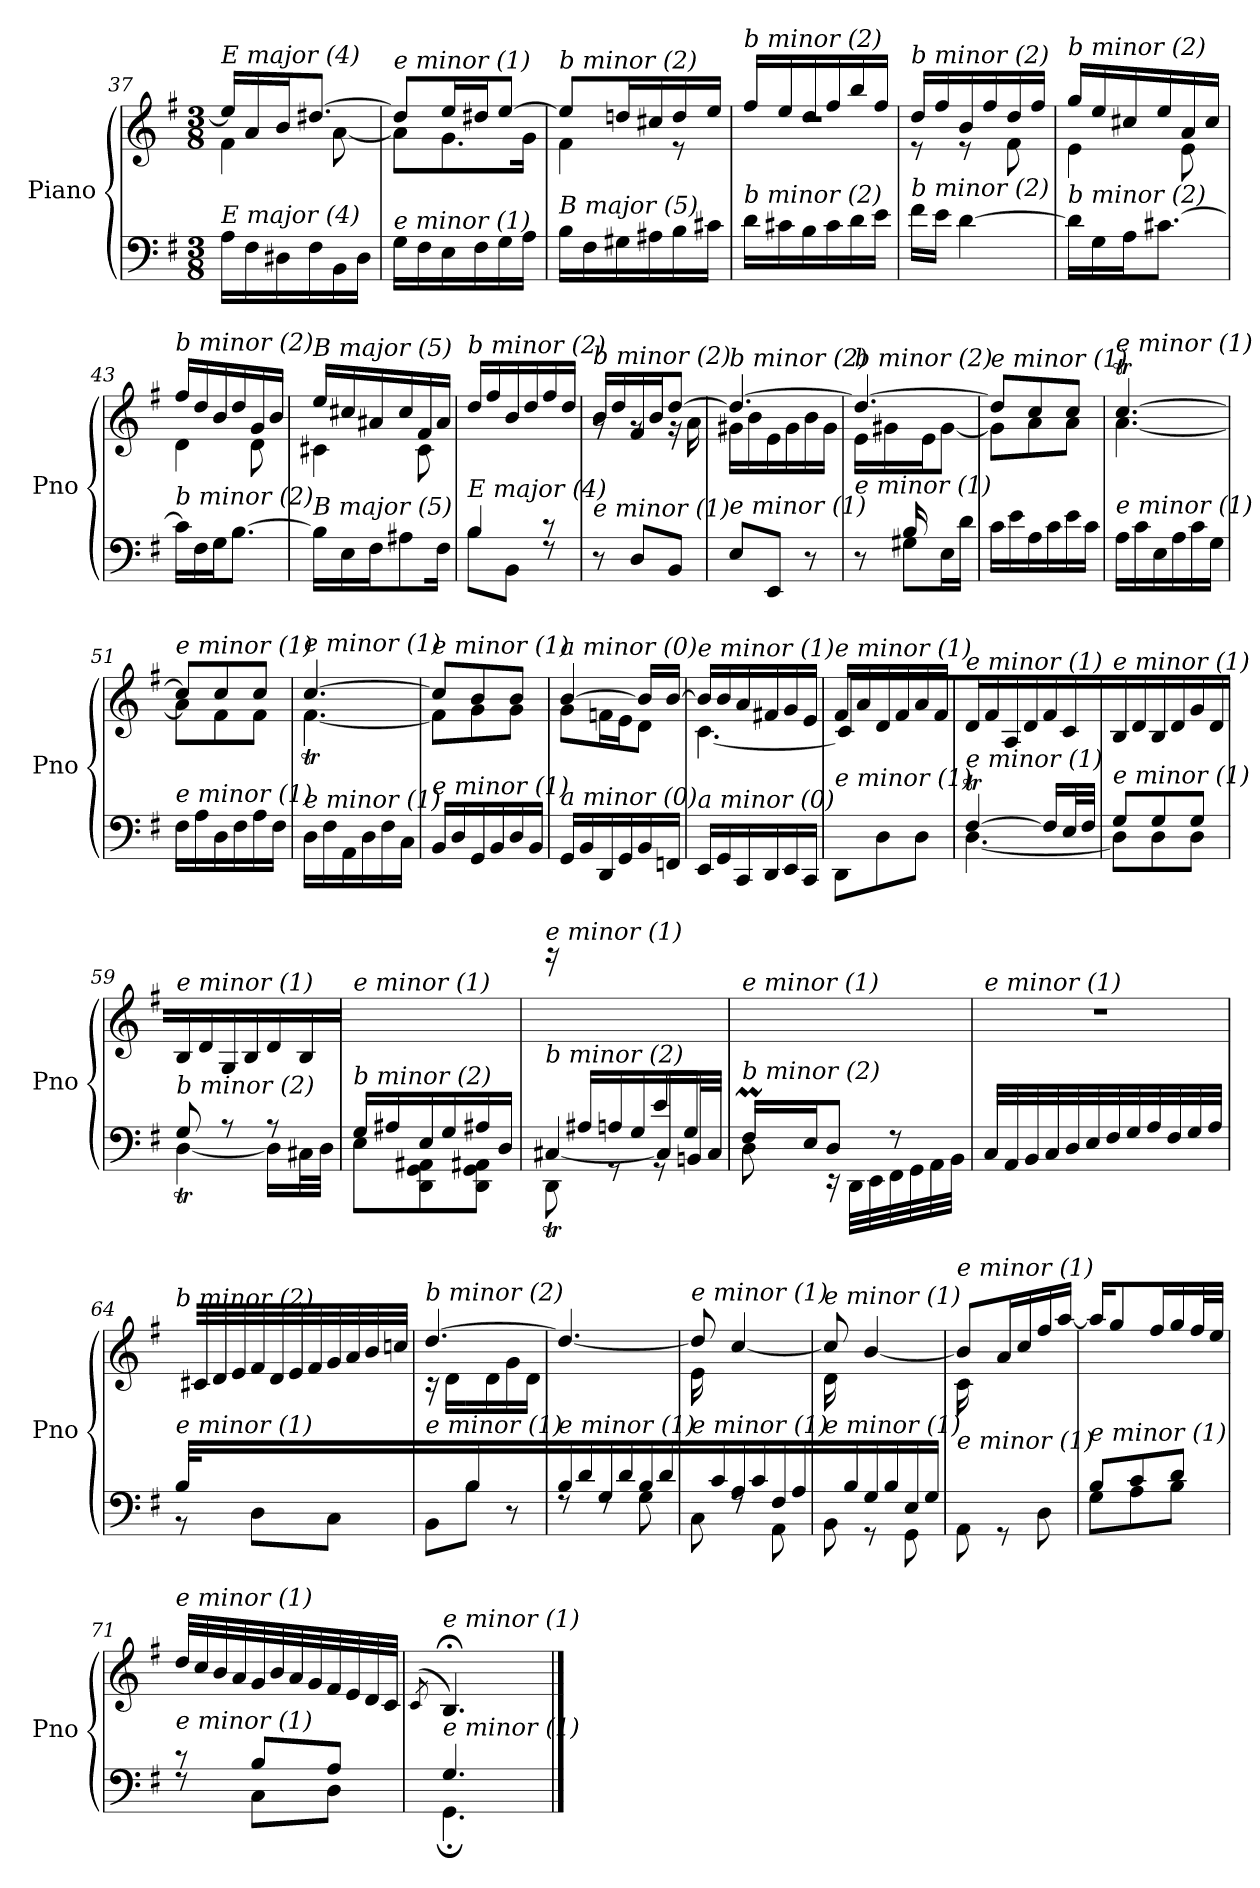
**kern	**kern
*part1	*part1
*staff2	*staff1
*I"Piano	*
*I'Pno	*
!!LO:LB:g=z
*clefF4	*clefG2
*k[f#]	*k[f#]
*M3/8	*M3/8
=37	=37
*	*^
!	!LO:TX:i:t=E major (4)	!
!LO:TX:i:t=E major (4)	!	!
16A\LL	16ee/LL]	4f#\
16F#\	16a/	.
16D#X\	16b/J	.
16F#\	[8.dd#X/J	.
16BB\	.	[8a\
16D#\JJ	.	.
=38	=38	=38
!	!LO:TX:i:t=e minor (1)	!
!LO:TX:i:t=e minor (1)	!	!
16G\LL	8dd#/L]	8a\L]
16F#\	.	.
16E\	16ee/L	8.g\
16F#\	16dd#X/J	.
16G\	[8ee/J	.
16A\JJ	.	16g\Jk
=39	=39	=39
!	!LO:TX:i:t=b minor (2)	!
!LO:TX:i:t=B major (5)	!	!
16B\LL	8ee/L]	4f#\
16F#\	.	.
16G#X\	16ddn/L	.
16A#X\	16cc#X/	.
16B\	16dd/	8r
16c#X\JJ	16ee/JJ	.
=40	=40	=40
!	!LO:TX:i:t=b minor (2)	!
!LO:TX:i:t=b minor (2)	!	!
16d\LL	16ff#/LL	4.rdd
16c#X\	16ee/	.
16B\	16dd/	.
16c#\	16ff#/	.
16d\	16bb/	.
16e\JJ	16ff#/JJ	.
=41	=41	=41
!	!LO:TX:i:t=b minor (2)	!
!LO:TX:i:t=b minor (2)	!	!
16f#\LL	16dd/LL	8r
16e\JJ	16ff#/	.
[4d\	16b/	8r
.	16ff#/	.
.	16dd/	8f#\
.	16ff#/JJ	.
=42	=42	=42
!	!LO:TX:i:t=b minor (2)	!
!LO:TX:i:t=b minor (2)	!	!
16d\LL]	16gg/LL	4e\
16G\	16ee/	.
16A\J	16cc#X/	.
[8.c#X\J	16ee/	.
.	16a/	8e\
.	16cc#/JJ	.
!!LO:LB:g=z	!!
=43	=43	=43
!	!LO:TX:i:t=b minor (2)	!
!LO:TX:i:t=b minor (2)	!	!
16c#\LL]	16ff#/LL	4d\
16F#\	16dd/	.
16G\J	16b/	.
[8.B\J	16dd/	.
.	16g/	8d\
.	16b/JJ	.
=44	=44	=44
!	!LO:TX:i:t=B major (5)	!
!LO:TX:i:t=B major (5)	!	!
16B\LL]	16ee/LL	4c#X\
16E\	16cc#X/	.
16F#\J	16a#X/	.
8A#X\	16cc#/	.
.	16f#/	8c#\
16F#\Jk	16a#/JJ	.
*	*v	*v
=45	=45
*^	*
!	!	!LO:TX:i:t=b minor (2)
!LO:TX:i:t=E major (4)	!	!
4B/	8B\L	16dd/LL
.	.	16ff#/
.	8BB\J	16b/
.	.	16dd/
8r	8rF	16ff#/
.	.	16dd/JJ
*v	*v	*
=46	=46
*	*^
!	!LO:TX:i:t=b minor (2)	!
!LO:TX:i:t=e minor (1)	!	!
8r	16b/LL	8rg
.	16dd/	.
8D/L	16f#/	8rg
.	16b/J	.
8BB/J	[8dd/J	16r
.	.	16a\
=47	=47	=47
!	!LO:TX:i:t=b minor (2)	!
!LO:TX:i:t=e minor (1)	!	!
8E/L	4.dd/_	16g#X\LL
.	.	16b\
8EE/J	.	16e\
.	.	16g#\
8r	.	16b\
.	.	16g#\JJ
=48	=48	=48
*^	*	*
!	!	!LO:TX:i:t=b minor (2)	!
!LO:TX:i:t=e minor (1)	!	!	!
8ryy	8r	4.dd/_	16e\LL
.	.	.	16g#X\
16B/	8G#X\L	.	16ryy
8.ryy	.	.	16e\J
.	16E\L	.	[8g#\J
.	16d\JJ	.	.
!!LO:LB:g=z	!!
=49	=49	=49	=49
!	!	!LO:TX:i:t=e minor (1)	!
!LO:TX:i:t=e minor (1)	!	!	!
*v	*v	*	*
16c\LL	8dd/L]	8g#\L]
16e\	.	.
16A\	8cc/	8a\
16c\	.	.
16e\	8cc/J	8a\J
16c\JJ	.	.
=50	=50	=50
!	!LO:TX:i:t=e minor (1)	!
!LO:TX:i:t=e minor (1)	!	!
16A\LL	[4.ccT/	[4.a\
16c\	.	.
16E\	.	.
16A\	.	.
16c\	.	.
16G\JJ	.	.
=51	=51	=51
!	!LO:TX:i:t=e minor (1)	!
!LO:TX:i:t=e minor (1)	!	!
16F#\LL	8cc/L]	8a\L]
16A\	.	.
16D\	8cc/	8f#\
16F#\	.	.
16A\	8cc/J	8f#\J
16F#\JJ	.	.
=52	=52	=52
!	!LO:TX:i:t=e minor (1)	!
!LO:TX:i:t=e minor (1)	!	!
16D\LL	[4.cc/	[4.f#t\
16F#\	.	.
16AA\	.	.
16D\	.	.
16F#\	.	.
16C\JJ	.	.
=53	=53	=53
!	!LO:TX:i:t=e minor (1)	!
!LO:TX:i:t=e minor (1)	!	!
16BB/LL	8cc/L]	8f#\L]
16D/	.	.
16GG/	8b/	8g\
16BB/	.	.
16D/	8b/J	8g\J
16BB/JJ	.	.
=54	=54	=54
!	!LO:TX:i:t=a minor (0)	!
!LO:TX:i:t=a minor (0)	!	!
16GG/LL	[4b/	8g\L
16BB/	.	.
16DD/	.	16fn\L
16GG/	.	16e\J
16BB/	16b/LL]	8d\J
16FFn/JJ	[16b/JJ	.
!!LO:LB:g=z	!!
=55	=55	=55
!	!LO:TX:i:t=e minor (1)	!
!LO:TX:i:t=a minor (0)	!	!
16EE/LL	16b/LL]	[4.c\
16GG/	16b/	.
16CC/	16a/	.
16DD/	16f#X/	.
16EE/	16g/	.
16CC/JJ	16e/JJ	.
=56	=56	=56
*^	*	*
!	!	!LO:TX:i:t=e minor (1)	!
!LO:TX:i:t=e minor (1)	!	!	!
8ryy	8DD\L	16f#/LL	8c\L]
.	.	16a/	.
8F#/	8D\	16d/	4ryy
.	.	16f#/	.
8F#/J	8D\J	16a/	.
.	.	16f#/JJ	.
*	*	*v	*v
=57	=57	=57
!	!	!LO:TX:i:t=e minor (1)
!LO:TX:i:t=e minor (1)	!	!
[4F#t/	[4.D\	16d/LL
.	.	16f#/
.	.	16A/
.	.	16d/
16F#/LL]	.	16f#/
32E/L	.	16c/JJ
32F#/JJJ	.	.
=58	=58	=58
!	!	!LO:TX:i:t=e minor (1)
!LO:TX:i:t=e minor (1)	!	!
8G/L	8D\L]	16B/LL
.	.	16d/
8G/	8D\	16B/
.	.	16d/
8G/J	8D\J	16g/
.	.	16d/JJ
=59	=59	=59
!	!	!LO:TX:i:t=e minor (1)
!LO:TX:i:t=b minor (2)	!	!
8G/	[4DT\	16B/LL
.	.	16d/
8r	.	16G/
.	.	16B/
8r	16D\LL]	16d/
.	32C#X\L	16B/JJ
.	32D\JJJ	.
=60	=60	=60
!	!	!LO:TX:i:t=e minor (1)
!LO:TX:i:t=b minor (2)	!	!
16G/LL	8E\L	4.ryy
16A#Xi/	.	.
16E/	8DD\ 8GG\ 8AA#Xi\	.
16G/	.	.
16A#Xi/	8DD\ 8GG\ 8AA#Xi\J	.
16D/JJ	.	.
!!LO:LB:g=z
=61	=61	=61
*	*^	*
!	!	!	!LO:TX:i:t=e minor (1)
!LO:TX:i:t=b minor (2)	!	!	!
16ryy	[4C#Xt/	8DD\	16rggg
16A#Xi/LL	.	.	4ryy
16A/	.	8rGG	.
16G/	.	.	.
16e/	16C#/LL]	8rGG	.
16G/JJ	32BBn/L	.	16ryy
.	32C#/JJJ	.	.
=62	=62	=62	=62
*	*	*	*^
!	!	!	!LO:TX:i:t=e minor (1)	!
!LO:TX:i:t=b minor (2)	!	!	!	!
16F#m/LL	8D\	64F#!yy	4.ryy	16ryy
.	.	64G!yy	.	.
.	.	32F#!yy	.	.
16E/J	.	4ryy	.	4ryy
8D/J	16r	.	.	.
.	32DD\LLL	.	.	.
.	32EE\	.	.	.
8r	32FF#\	.	.	.
.	32GG\	.	.	.
.	32AA\	16ryy	.	16ryy
.	32BB\JJJ	.	.	.
*	*v	*v	*	*
*	*	*v	*v
=63	=63	=63
!	!	!LO:TX:i:t=e minor (1)
!LO:TX:i:t=e minor (1)	!	!
*v	*v	*
32C/LLL	4.r
32AA/	.
32BB/	.
32C/	.
32D/	.
32E/	.
32F#/	.
32G/	.
32A/	.
32F#/	.
32G/	.
32A/JJJ	.
=64	=64
*^	*
!	!	!LO:TX:i:t=b minor (2)
!LO:TX:i:t=e minor (1)	!	!
32B/LLL	8rBB	32ryy
4ryy	.	32c#X/
.	.	32d/
.	.	32e/
.	8D\L	32f#/
.	.	32d/
.	.	32e/
.	.	32f#/
.	8C\J	32g/
16.ryy	.	32a/
.	.	32b/
.	.	32ccn/JJJ
=65	=65	=65
*	*	*^
!	!	!LO:TX:i:t=b minor (2)	!
!LO:TX:i:t=e minor (1)	!	!	!
8ryy	8BB\L	[4.dd/	16r
.	.	.	16d\LL
16B/	8B\J	.	16ryy
8.ryy	.	.	16d\
.	8r	.	16g\
.	.	.	16d\JJ
!!LO:PB:g=z
=66	=66	=66	=66
!	!	!LO:TX:i:t=b minor (2)	!
!LO:TX:i:t=e minor (1)	!	!	!
*	*	*v	*v
16B/LL	8rF	4.dd/_
16d/	.	.
16G/	8rF	.
16d/	.	.
16B/	8G\	.
16d/JJ	.	.
=67	=67	=67
*	*	*^
!	!	!LO:TX:i:t=e minor (1)	!
!LO:TX:i:t=e minor (1)	!	!	!
16ryy	8C\	8dd/]	16e\LL
16c/	.	.	4ryy
16A/	8rF	[4cc/	.
16c/	.	.	.
16F#/	8AA\	.	.
16A/JJ	.	.	16ryy
=68	=68	=68	=68
!	!	!LO:TX:i:t=e minor (1)	!
!LO:TX:i:t=e minor (1)	!	!	!
16ryy	8BB\	8cc/]	16d\LL
16B/	.	.	4ryy
16G/	8r	[4b/	.
16B/	.	.	.
16E/	8GG\	.	.
16G/JJ	.	.	16ryy
=69	=69	=69	=69
!	!	!LO:TX:i:t=e minor (1)	!
!LO:TX:i:t=e minor (1)	!	!	!
16ryy	8AA\	8b/L]	16c\LL
16A/	.	.	4ryy
16F#/	8r	16a/L	.
16A/	.	16cc/	.
16D/	8D\	16ff#/	.
16F#/JJ	.	[16aa/JJ	16ryy
=70	=70	=70	=70
!	!	!LO:TX:i:t=e minor (1)	!
!LO:TX:i:t=e minor (1)	!	!	!
*	*	*v	*v
8B/L	8G\L	16aa/KL]
.	.	8gg/
8c/	8A\	.
.	.	16ff#/L
8d/J	8B\J	16gg/
.	.	32ff#/L
.	.	32ee/JJJ
=71	=71	=71
!	!	!LO:TX:i:t=e minor (1)
!LO:TX:i:t=e minor (1)	!	!
8r	8rF	32dd/LLL
.	.	32cc/
.	.	32b/
.	.	32a/
8B/L	8C\L	32g/
.	.	32b/
.	.	32a/
.	.	32g/
8A/J	8D\J	32f#/
.	.	32e/
.	.	32d/
.	.	32c/JJJ
=72	=72	=72
.	.	(8qc/
*	*	*^
!	!	!LO:TX:i:t=e minor (1)	!
!LO:TX:i:t=e minor (1)	!	!	!
4.G/	4.GG;\	4.B;</)	8c!yy
.	.	.	4B!yy
*v	*v	*	*
*	*v	*v
==	==
*-	*-
